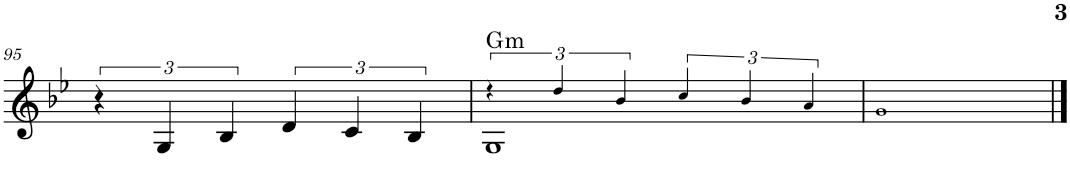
**kern	**harte
*part1	*part1
*staff1	*
*I"Piano	*
*I'Pno.	*
!!LO:PB:g=z
*clefG2	*
*k[b-e-]	*
*M4/4	*
=95	=95
6r	.
6G/	.
6B-/	.
6d/	.
6c/	.
6B-/	.
=96	=96
*^	*
!	!	!LO:H:kt=m
6r	1G	G:min
6dd!/	.	.
6b-!/	.	.
6cc!/	.	.
6b-!/	.	.
6a!/	.	.
*v	*v	*
=97	=97
1g!	.
==	==
*-	*-
